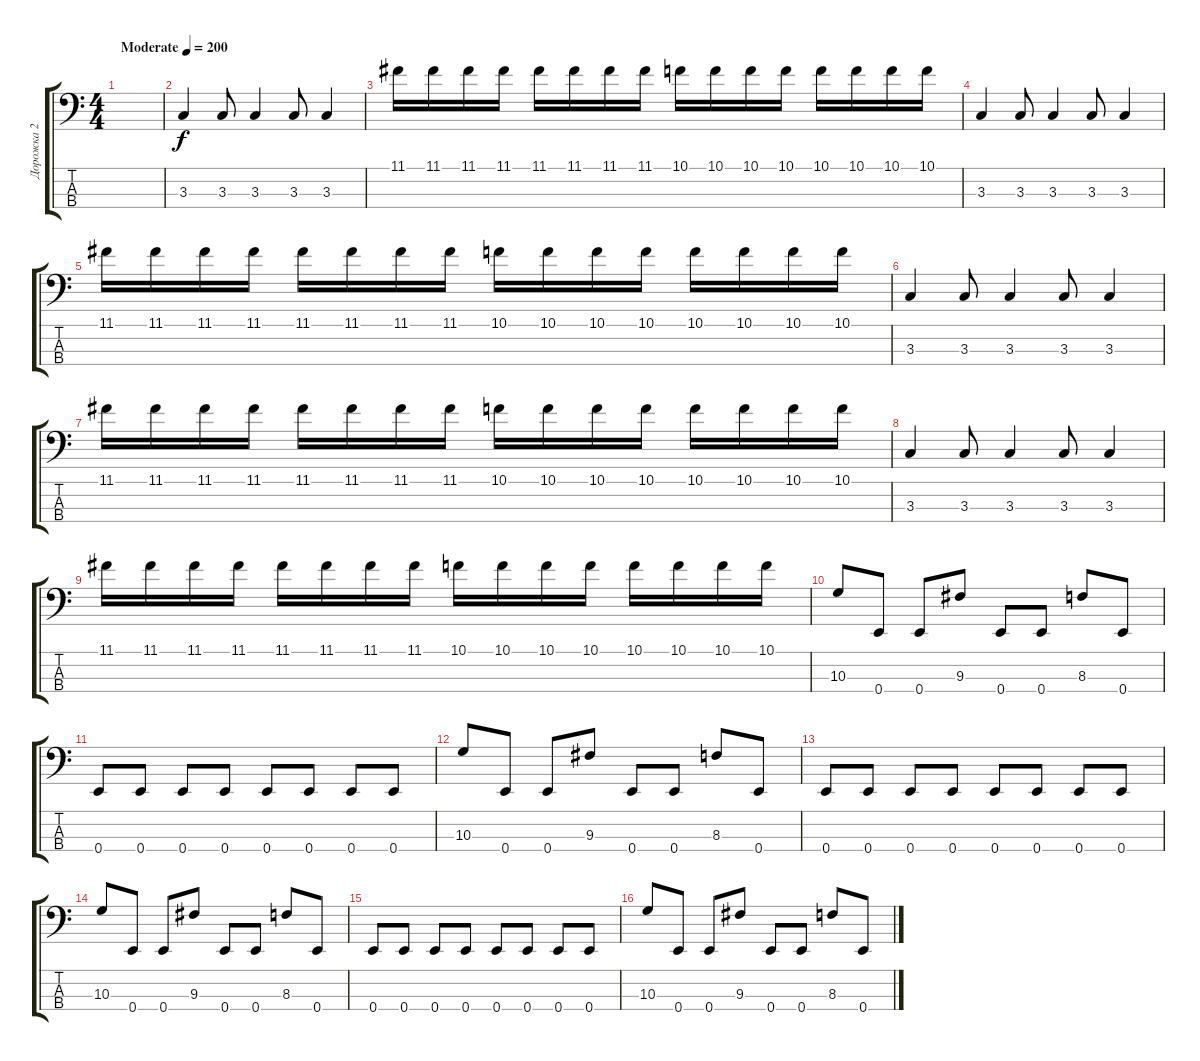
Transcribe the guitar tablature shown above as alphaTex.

\track ("Дорожка 2" "Дорожка 2") {instrument electricbassfinger}
\staff {score tabs}
\tuning (G2 D2 A1 E1) {hide}
\ts (4 4)
\tempo (200 "Moderate")
\clef f4
\ks c
|
3.3.4 3.3.8 3.3.4 3.3.8 3.3.4 |
11.1.16 11.1.16 11.1.16 11.1.16 11.1.16 11.1.16 11.1.16 11.1.16 10.1.16 10.1.16 10.1.16 10.1.16 10.1.16 10.1.16 10.1.16 10.1.16 |
3.3.4 3.3.8 3.3.4 3.3.8 3.3.4 |
11.1.16 11.1.16 11.1.16 11.1.16 11.1.16 11.1.16 11.1.16 11.1.16 10.1.16 10.1.16 10.1.16 10.1.16 10.1.16 10.1.16 10.1.16 10.1.16 |
3.3.4 3.3.8 3.3.4 3.3.8 3.3.4 |
11.1.16 11.1.16 11.1.16 11.1.16 11.1.16 11.1.16 11.1.16 11.1.16 10.1.16 10.1.16 10.1.16 10.1.16 10.1.16 10.1.16 10.1.16 10.1.16 |
3.3.4 3.3.8 3.3.4 3.3.8 3.3.4 |
11.1.16 11.1.16 11.1.16 11.1.16 11.1.16 11.1.16 11.1.16 11.1.16 10.1.16 10.1.16 10.1.16 10.1.16 10.1.16 10.1.16 10.1.16 10.1.16 |
10.3.8 0.4.8 0.4.8 9.3.8 0.4.8 0.4.8 8.3.8 0.4.8 |
0.4.8 0.4.8 0.4.8 0.4.8 0.4.8 0.4.8 0.4.8 0.4.8 |
10.3.8 0.4.8 0.4.8 9.3.8 0.4.8 0.4.8 8.3.8 0.4.8 |
0.4.8 0.4.8 0.4.8 0.4.8 0.4.8 0.4.8 0.4.8 0.4.8 |
10.3.8 0.4.8 0.4.8 9.3.8 0.4.8 0.4.8 8.3.8 0.4.8 |
0.4.8 0.4.8 0.4.8 0.4.8 0.4.8 0.4.8 0.4.8 0.4.8 |
10.3.8 0.4.8 0.4.8 9.3.8 0.4.8 0.4.8 8.3.8 0.4.8
